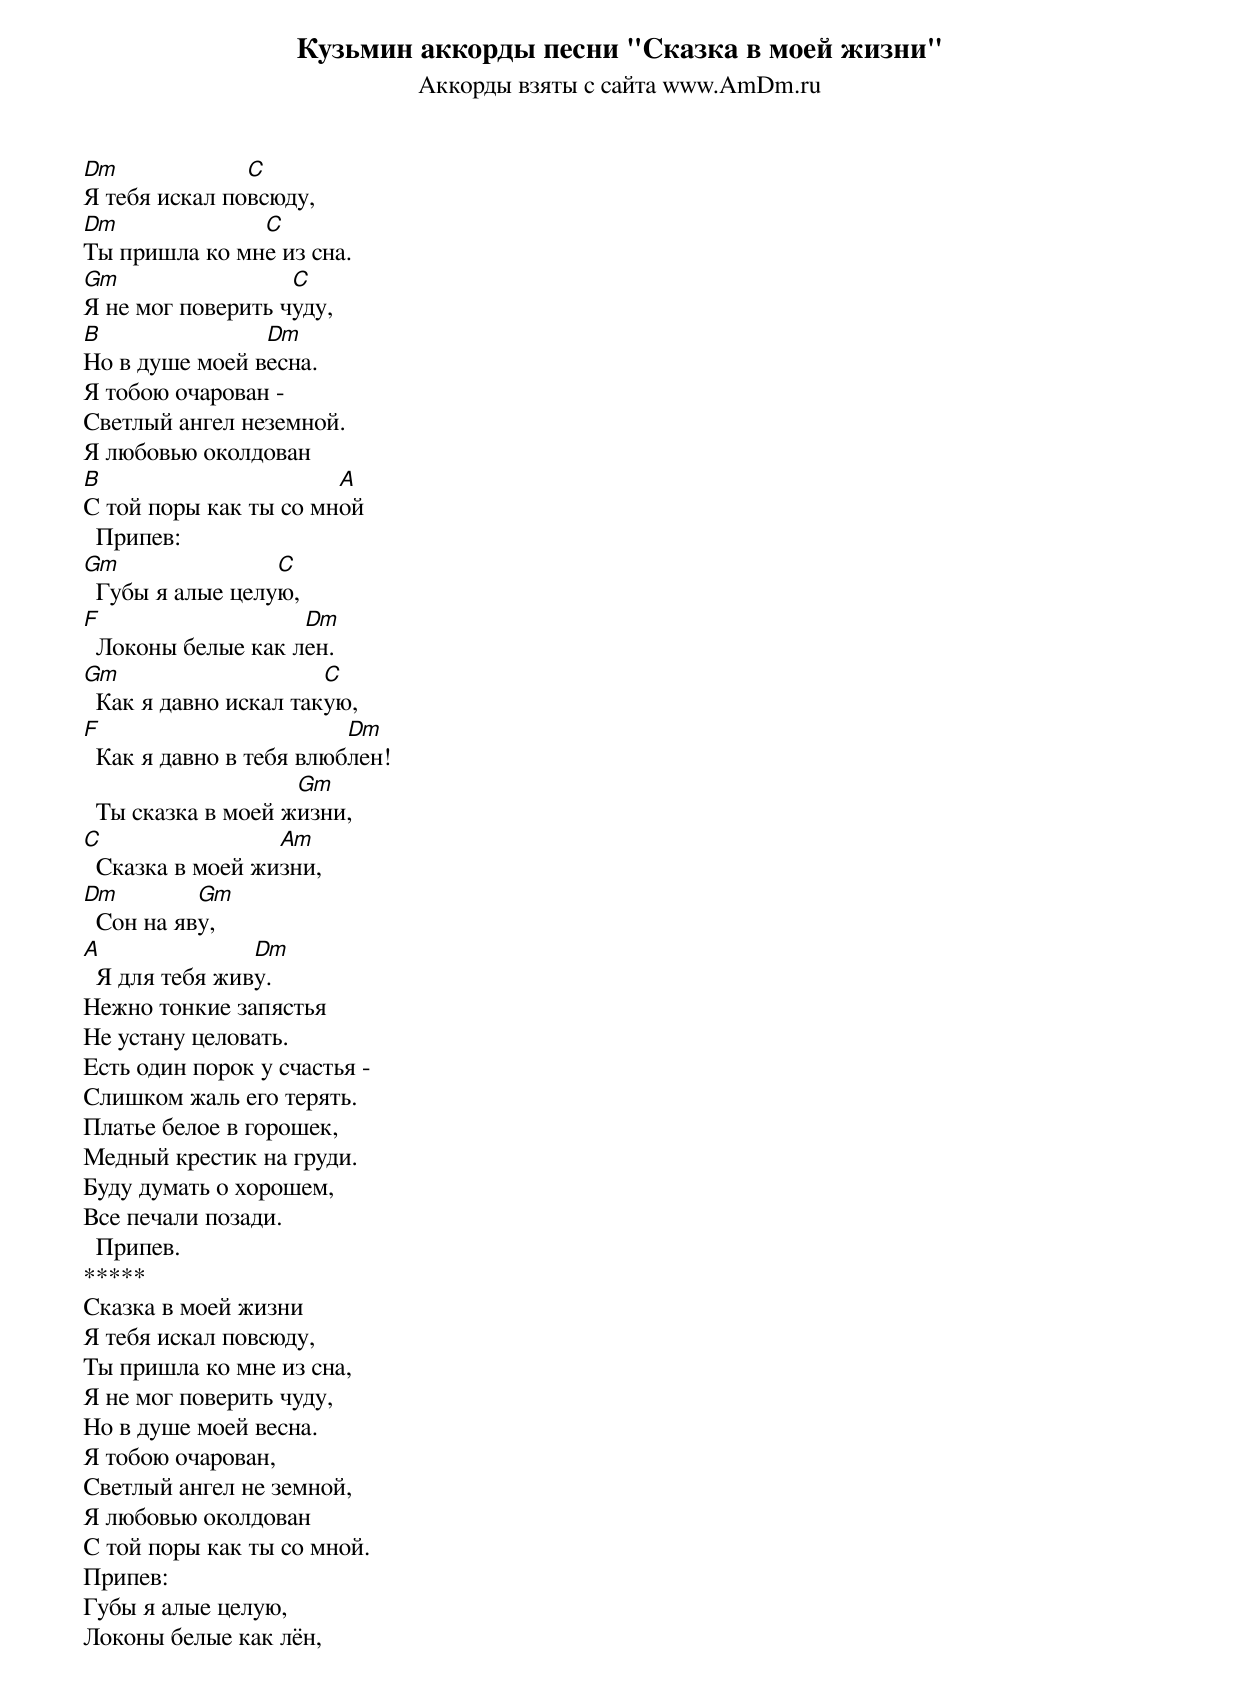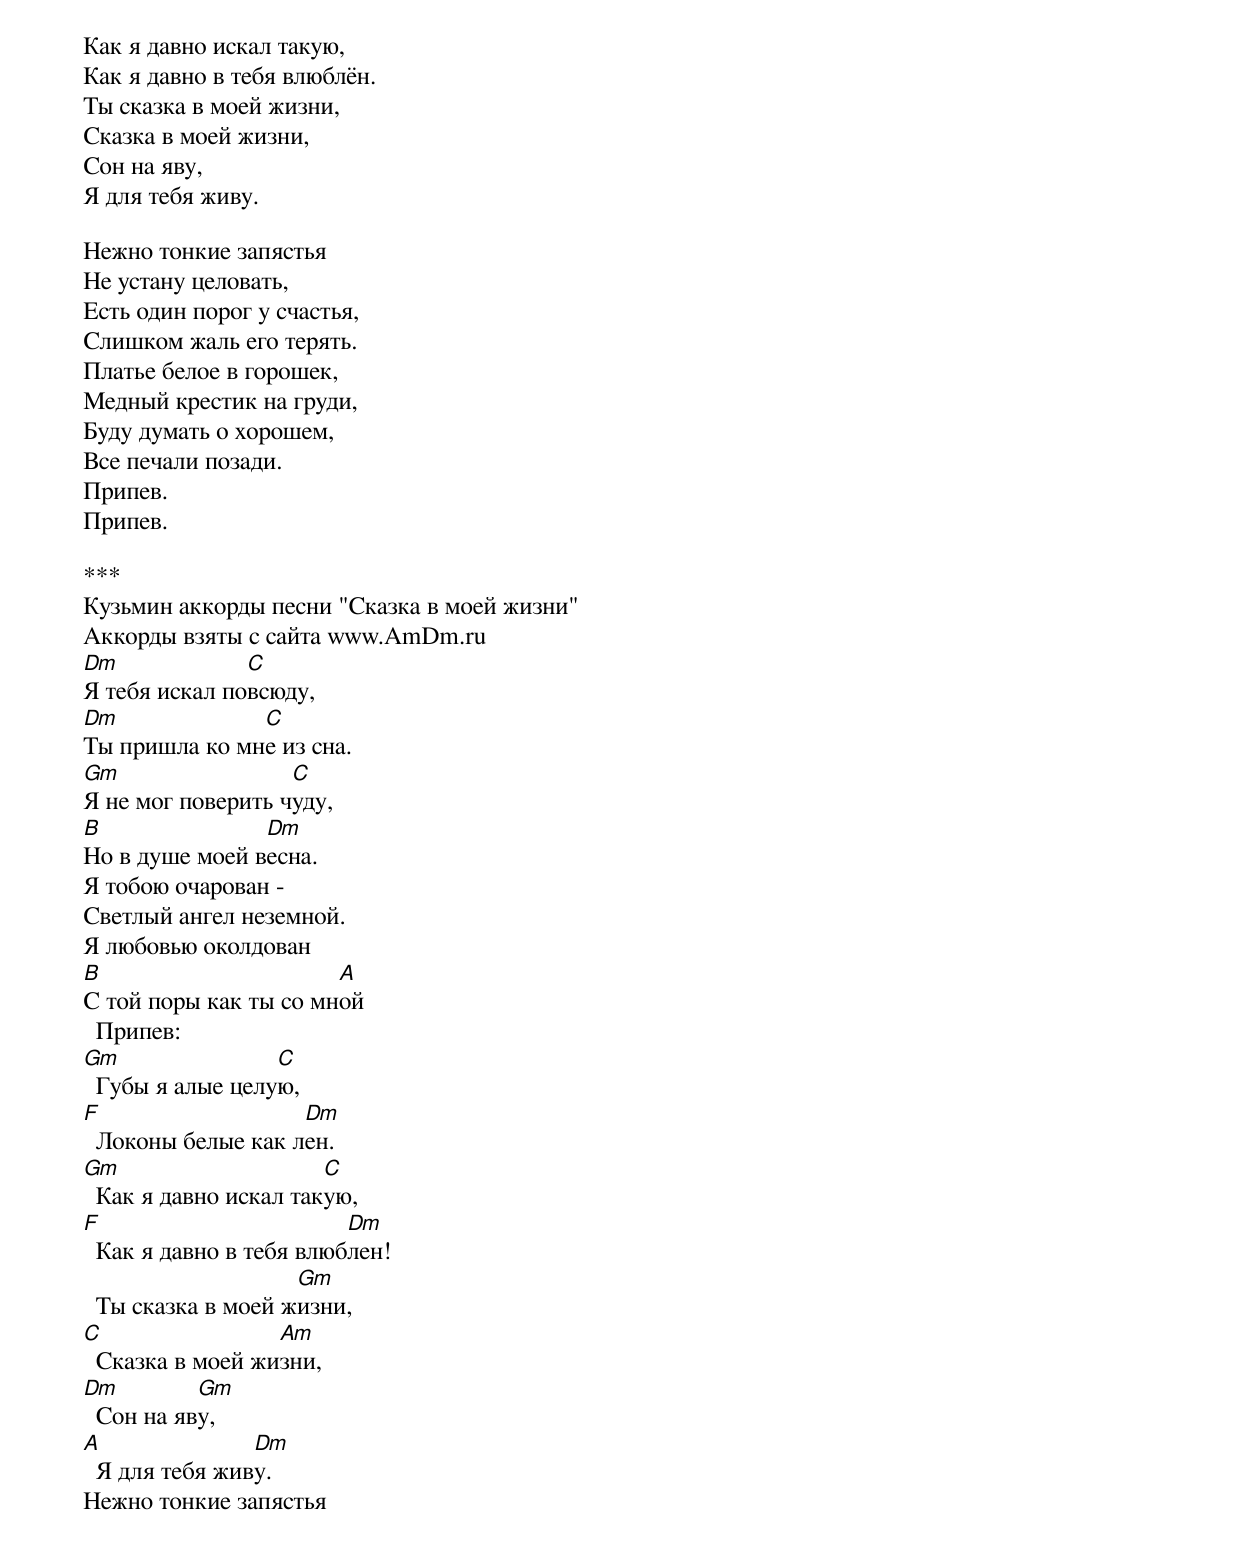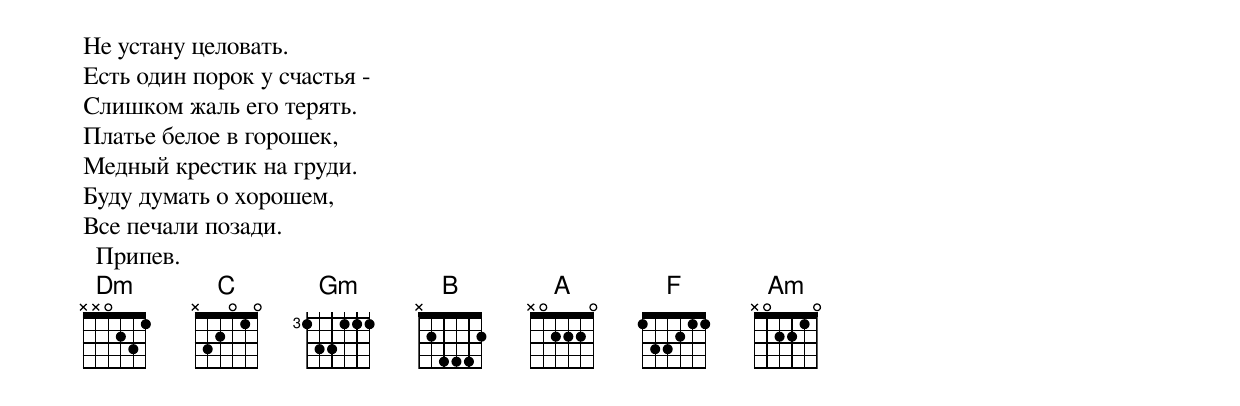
Кузьмин аккорды песни "Сказка в моей жизни"
Аккорды взяты с сайта www.AmDm.ru
Dm             C
Я тебя искал повсюду,
Dm             C
Ты пришла ко мне из сна.
Gm                 C
Я не мог поверить чуду,
B               Dm
Но в душе моей весна.
Я тобою очарован -
Светлый ангел неземной.
Я любовью околдован
B                      A
С той поры как ты со мной
  Припев:
Gm                C
  Губы я алые целую,
F                   Dm
  Локоны белые как лен.
Gm                     C
  Как я давно искал такую,
F                        Dm
  Как я давно в тебя влюблен!
                    Gm
  Ты сказка в моей жизни,
C                 Am
  Сказка в моей жизни,
Dm         Gm
  Сон на яву,
A               Dm
  Я для тебя живу.
Нежно тонкие запястья
Не устану целовать.
Есть один порок у счастья -
Слишком жаль его терять.
Платье белое в горошек,
Медный крестик на груди.
Буду думать о хорошем,
Все печали позади.
  Припев.
*****
Сказка в моей жизни
Я тебя искал повсюду,
Ты пришла ко мне из сна,
Я не мог поверить чуду,
Но в душе моей весна.
Я тобою очарован,
Светлый ангел не земной,
Я любовью околдован
С той поры как ты со мной.
Припев:
Губы я алые целую,
Локоны белые как лён,
Как я давно искал такую,
Как я давно в тебя влюблён.
Ты сказка в моей жизни,
Сказка в моей жизни,
Сон на яву,
Я для тебя живу.

Нежно тонкие запястья
Не устану целовать,
Есть один порог у счастья,
Слишком жаль его терять.
Платье белое в горошек,
Медный крестик на груди,
Буду думать о хорошем,
Все печали позади.
Припев.
Припев.

***
Кузьмин аккорды песни "Сказка в моей жизни"
Аккорды взяты с сайта www.AmDm.ru
Dm             C
Я тебя искал повсюду,
Dm             C
Ты пришла ко мне из сна.
Gm                 C
Я не мог поверить чуду,
B               Dm
Но в душе моей весна.
Я тобою очарован -
Светлый ангел неземной.
Я любовью околдован
B                      A
С той поры как ты со мной
  Припев:
Gm                C
  Губы я алые целую,
F                   Dm
  Локоны белые как лен.
Gm                     C
  Как я давно искал такую,
F                        Dm
  Как я давно в тебя влюблен!
                    Gm
  Ты сказка в моей жизни,
C                 Am
  Сказка в моей жизни,
Dm         Gm
  Сон на яву,
A               Dm
  Я для тебя живу.
Нежно тонкие запястья
Не устану целовать.
Есть один порок у счастья -
Слишком жаль его терять.
Платье белое в горошек,
Медный крестик на груди.
Буду думать о хорошем,
Все печали позади.
  Припев.
